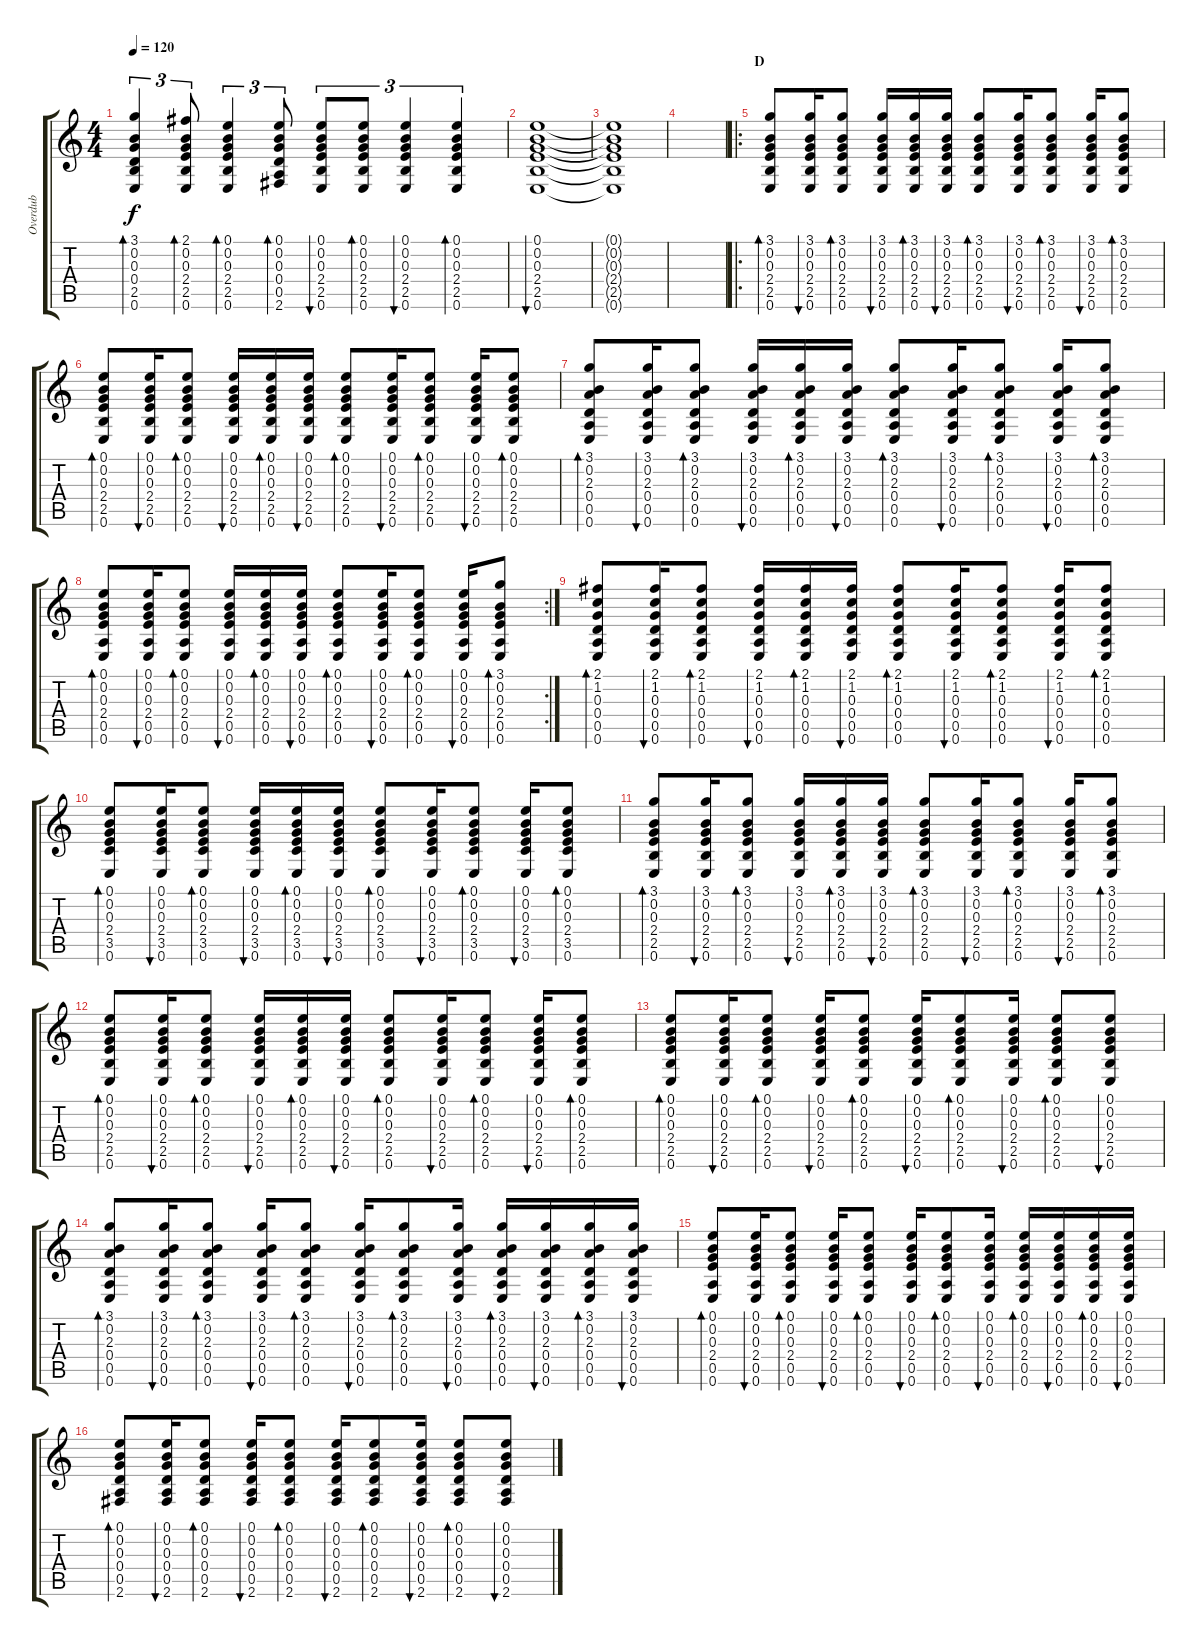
\track ("Overdub" "Overdub") {instrument acousticguitarsteel}
\staff {score tabs}
\tuning (E4 B3 G3 D3 A2 E2) {hide}
\ts (4 4)
\tempo 120
\clef g2
\ks c
(3.1 0.2 0.3 0.4 2.5 0.6).4{tu (3 2) bd 60 dy f} (2.1 0.2 0.3 2.4 2.5 0.6).8{tu (3 2) bd 60} (0.1 0.2 0.3 2.4 2.5 0.6).4{tu (3 2) bd 60} (0.1 0.2 0.3 0.4 0.5 2.6).8{tu (3 2) bd 60} (0.1 0.2 0.3 2.4 2.5 0.6).8{tu (3 2) bu 60} (0.1 0.2 0.3 2.4 2.5 0.6).8{tu (3 2) bd 60} (0.1 0.2 0.3 2.4 2.5 0.6).4{tu (3 2) bu 60} (0.1 0.2 0.3 2.4 2.5 0.6).4{tu (3 2) bd 60} |
(0.1 0.2 0.3 2.4 2.5 0.6).1{bu 60} |
(0.1{t} 0.2{t} 0.3{t} 2.4{t} 2.5{t} 0.6{t}).1 |
|
\ro
\section ("" "D")
(3.1 0.2 0.3 2.4 2.5 0.6).8{bd 60} (3.1 0.2 0.3 2.4 2.5 0.6).16{bu 60} (3.1 0.2 0.3 2.4 2.5 0.6).8{bd 60} (3.1 0.2 0.3 2.4 2.5 0.6).16{bu 60} (3.1 0.2 0.3 2.4 2.5 0.6).16{bd 60} (3.1 0.2 0.3 2.4 2.5 0.6).16{bu 60} (3.1 0.2 0.3 2.4 2.5 0.6).8{bd 60} (3.1 0.2 0.3 2.4 2.5 0.6).16{bu 60} (3.1 0.2 0.3 2.4 2.5 0.6).8{bd 60} (3.1 0.2 0.3 2.4 2.5 0.6).16{bu 60} (3.1 0.2 0.3 2.4 2.5 0.6).8{bd 60} |
(0.1 0.2 0.3 2.4 2.5 0.6).8{bd 60} (0.1 0.2 0.3 2.4 2.5 0.6).16{bu 60} (0.1 0.2 0.3 2.4 2.5 0.6).8{bd 60} (0.1 0.2 0.3 2.4 2.5 0.6).16{bu 60} (0.1 0.2 0.3 2.4 2.5 0.6).16{bd 60} (0.1 0.2 0.3 2.4 2.5 0.6).16{bu 60} (0.1 0.2 0.3 2.4 2.5 0.6).8{bd 60} (0.1 0.2 0.3 2.4 2.5 0.6).16{bu 60} (0.1 0.2 0.3 2.4 2.5 0.6).8{bd 60} (0.1 0.2 0.3 2.4 2.5 0.6).16{bu 60} (0.1 0.2 0.3 2.4 2.5 0.6).8{bd 60} |
(3.1 0.2 2.3 0.4 0.5 0.6).8{bd 60} (3.1 0.2 2.3 0.4 0.5 0.6).16{bu 60} (3.1 0.2 2.3 0.4 0.5 0.6).8{bd 60} (3.1 0.2 2.3 0.4 0.5 0.6).16{bu 60} (3.1 0.2 2.3 0.4 0.5 0.6).16{bd 60} (3.1 0.2 2.3 0.4 0.5 0.6).16{bu 60} (3.1 0.2 2.3 0.4 0.5 0.6).8{bd 60} (3.1 0.2 2.3 0.4 0.5 0.6).16{bu 60} (3.1 0.2 2.3 0.4 0.5 0.6).8{bd 60} (3.1 0.2 2.3 0.4 0.5 0.6).16{bu 60} (3.1 0.2 2.3 0.4 0.5 0.6).8{bd 60} |
\rc 2
(0.1 0.2 0.3 2.4 0.5 0.6).8{bd 60} (0.1 0.2 0.3 2.4 0.5 0.6).16{bu 60} (0.1 0.2 0.3 2.4 0.5 0.6).8{bd 60} (0.1 0.2 0.3 2.4 0.5 0.6).16{bu 60} (0.1 0.2 0.3 2.4 0.5 0.6).16{bd 60} (0.1 0.2 0.3 2.4 0.5 0.6).16{bu 60} (0.1 0.2 0.3 2.4 0.5 0.6).8{bd 60} (0.1 0.2 0.3 2.4 0.5 0.6).16{bu 60} (0.1 0.2 0.3 2.4 0.5 0.6).8{bd 60} (0.1 0.2 0.3 2.4 0.5 0.6).16{bu 60} (3.1 0.2 0.3 2.4 0.5 0.6).8{bd 60} |
(2.1 1.2 0.3 0.4 0.5 0.6).8{bd 60} (2.1 1.2 0.3 0.4 0.5 0.6).16{bu 60} (2.1 1.2 0.3 0.4 0.5 0.6).8{bd 60} (2.1 1.2 0.3 0.4 0.5 0.6).16{bu 60} (2.1 1.2 0.3 0.4 0.5 0.6).16{bd 60} (2.1 1.2 0.3 0.4 0.5 0.6).16{bu 60} (2.1 1.2 0.3 0.4 0.5 0.6).8{bd 60} (2.1 1.2 0.3 0.4 0.5 0.6).16{bu 60} (2.1 1.2 0.3 0.4 0.5 0.6).8{bd 60} (2.1 1.2 0.3 0.4 0.5 0.6).16{bu 60} (2.1 1.2 0.3 0.4 0.5 0.6).8{bd 60} |
(0.1 0.2 0.3 2.4 3.5 0.6).8{bd 60} (0.1 0.2 0.3 2.4 3.5 0.6).16{bu 60} (0.1 0.2 0.3 2.4 3.5 0.6).8{bd 60} (0.1 0.2 0.3 2.4 3.5 0.6).16{bu 60} (0.1 0.2 0.3 2.4 3.5 0.6).16{bd 60} (0.1 0.2 0.3 2.4 3.5 0.6).16{bu 60} (0.1 0.2 0.3 2.4 3.5 0.6).8{bd 60} (0.1 0.2 0.3 2.4 3.5 0.6).16{bu 60} (0.1 0.2 0.3 2.4 3.5 0.6).8{bd 60} (0.1 0.2 0.3 2.4 3.5 0.6).16{bu 60} (0.1 0.2 0.3 2.4 3.5 0.6).8{bd 60} |
(3.1 0.2 0.3 2.4 2.5 0.6).8{bd 60} (3.1 0.2 0.3 2.4 2.5 0.6).16{bu 60} (3.1 0.2 0.3 2.4 2.5 0.6).8{bd 60} (3.1 0.2 0.3 2.4 2.5 0.6).16{bu 60} (3.1 0.2 0.3 2.4 2.5 0.6).16{bd 60} (3.1 0.2 0.3 2.4 2.5 0.6).16{bu 60} (3.1 0.2 0.3 2.4 2.5 0.6).8{bd 60} (3.1 0.2 0.3 2.4 2.5 0.6).16{bu 60} (3.1 0.2 0.3 2.4 2.5 0.6).8{bd 60} (3.1 0.2 0.3 2.4 2.5 0.6).16{bu 60} (3.1 0.2 0.3 2.4 2.5 0.6).8{bd 60} |
(0.1 0.2 0.3 2.4 2.5 0.6).8{bd 60} (0.1 0.2 0.3 2.4 2.5 0.6).16{bu 60} (0.1 0.2 0.3 2.4 2.5 0.6).8{bd 60} (0.1 0.2 0.3 2.4 2.5 0.6).16{bu 60} (0.1 0.2 0.3 2.4 2.5 0.6).16{bd 60} (0.1 0.2 0.3 2.4 2.5 0.6).16{bu 60} (0.1 0.2 0.3 2.4 2.5 0.6).8{bd 60} (0.1 0.2 0.3 2.4 2.5 0.6).16{bu 60} (0.1 0.2 0.3 2.4 2.5 0.6).8{bd 60} (0.1 0.2 0.3 2.4 2.5 0.6).16{bu 60} (0.1 0.2 0.3 2.4 2.5 0.6).8{bd 60} |
(0.1 0.2 0.3 2.4 2.5 0.6).8{bd 60} (0.1 0.2 0.3 2.4 2.5 0.6).16{bu 60} (0.1 0.2 0.3 2.4 2.5 0.6).8{bd 60} (0.1 0.2 0.3 2.4 2.5 0.6).16{bu 60} (0.1 0.2 0.3 2.4 2.5 0.6).8{bd 60} (0.1 0.2 0.3 2.4 2.5 0.6).16{bu 60} (0.1 0.2 0.3 2.4 2.5 0.6).8{bd 60} (0.1 0.2 0.3 2.4 2.5 0.6).16{bu 60} (0.1 0.2 0.3 2.4 2.5 0.6).8{bd 60} (0.1 0.2 0.3 2.4 2.5 0.6).8{bu 60} |
(3.1 0.2 2.3 0.4 0.5 0.6).8{bd 60} (3.1 0.2 2.3 0.4 0.5 0.6).16{bu 60} (3.1 0.2 2.3 0.4 0.5 0.6).8{bd 60} (3.1 0.2 2.3 0.4 0.5 0.6).16{bu 60} (3.1 0.2 2.3 0.4 0.5 0.6).8{bd 60} (3.1 0.2 2.3 0.4 0.5 0.6).16{bu 60} (3.1 0.2 2.3 0.4 0.5 0.6).8{bd 60} (3.1 0.2 2.3 0.4 0.5 0.6).16{bu 60} (3.1 0.2 2.3 0.4 0.5 0.6).16{bd 60} (3.1 0.2 2.3 0.4 0.5 0.6).16{bu 60} (3.1 0.2 2.3 0.4 0.5 0.6).16{bd 60} (3.1 0.2 2.3 0.4 0.5 0.6).16{bu 60} |
(0.1 0.2 0.3 2.4 0.5 0.6).8{bd 60} (0.1 0.2 0.3 2.4 0.5 0.6).16{bu 60} (0.1 0.2 0.3 2.4 0.5 0.6).8{bd 60} (0.1 0.2 0.3 2.4 0.5 0.6).16{bu 60} (0.1 0.2 0.3 2.4 0.5 0.6).8{bd 60} (0.1 0.2 0.3 2.4 0.5 0.6).16{bu 60} (0.1 0.2 0.3 2.4 0.5 0.6).8{bd 60} (0.1 0.2 0.3 2.4 0.5 0.6).16{bu 60} (0.1 0.2 0.3 2.4 0.5 0.6).16{bd 60} (0.1 0.2 0.3 2.4 0.5 0.6).16{bu 60} (0.1 0.2 0.3 2.4 0.5 0.6).16{bd 60} (0.1 0.2 0.3 2.4 0.5 0.6).16{bu 60} |
(0.1 0.2 0.3 0.4 0.5 2.6).8{bd 60} (0.1 0.2 0.3 0.4 0.5 2.6).16{bu 60} (0.1 0.2 0.3 0.4 0.5 2.6).8{bd 60} (0.1 0.2 0.3 0.4 0.5 2.6).16{bu 60} (0.1 0.2 0.3 0.4 0.5 2.6).8{bd 60} (0.1 0.2 0.3 0.4 0.5 2.6).16{bu 60} (0.1 0.2 0.3 0.4 0.5 2.6).8{bd 60} (0.1 0.2 0.3 0.4 0.5 2.6).16{bu 60} (0.1 0.2 0.3 0.4 0.5 2.6).8{bd 60} (0.1 0.2 0.3 0.4 0.5 2.6).8{bu 60}
